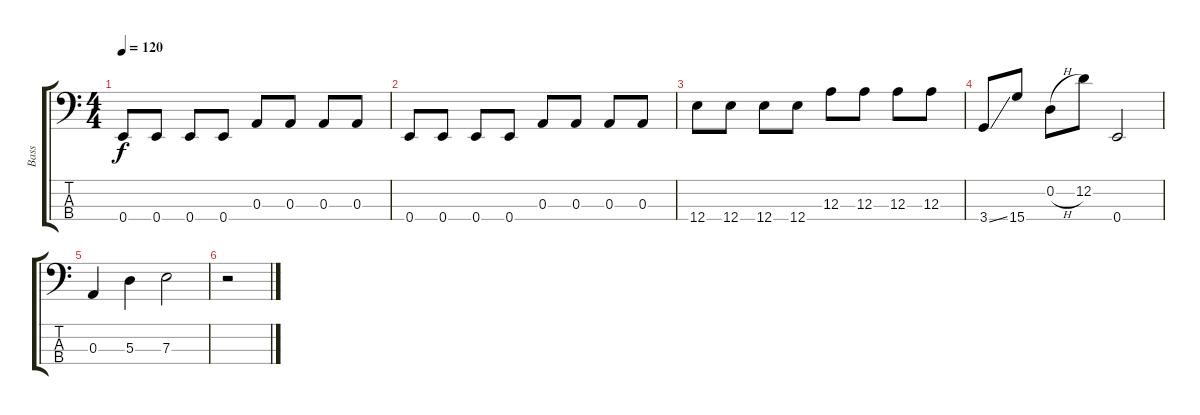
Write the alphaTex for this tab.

\track ("Bass" "Bass") {instrument electricbasspick}
\staff {score tabs}
\tuning (G2 D2 A1 E1) {hide}
\ts (4 4)
\tempo 120
\clef f4
\ks c
0.4.8{dy f} 0.4.8 0.4.8 0.4.8 0.3.8 0.3.8 0.3.8 0.3.8 |
0.4.8 0.4.8 0.4.8 0.4.8 0.3.8 0.3.8 0.3.8 0.3.8 |
12.4.8 12.4.8 12.4.8 12.4.8 12.3.8 12.3.8 12.3.8 12.3.8 |
3.4{ss}.8 15.4.8 0.2{h}.8 12.2.8 0.4.2 |
0.3.4 5.3.4 7.3.2 |
r.2
